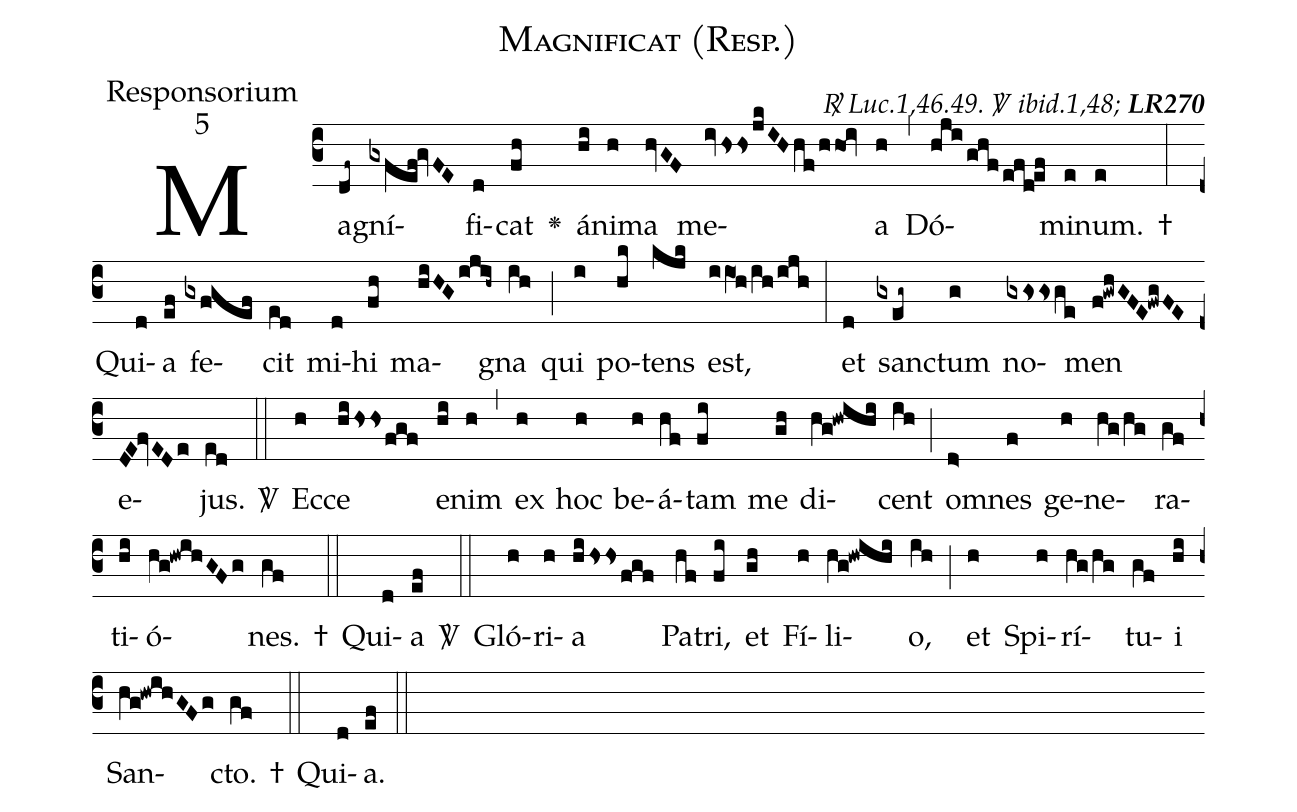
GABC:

name:Magnificat (Resp.);
office-part:Responsorium;
mode:5;
commentary:{\itshape\mdseries \Rbar\  Luc.1,46.49.\ \Vbar\   ibid.1,48;\/} {\bfseries LR270};
%%
(c3)Ma(df~)gní(gxfef!gvFE)fi(d)cat(fh) <v>\greheightstar</v>() á(hi)ni(h)ma(hvGF) me(ivhshs/jkIHhf/hhoi)a(h) (,) Dó(hji/ghf/efd!ef)mi(e)num.(e) †(:) Qui(d)a(ef) fe(gxfgef)cit(ed) mi(d)hi(fh) ma(hiHG/i!j@ih~)gna(ih) (;) qui(i) po(hk)tens(kjk) est,(iiO1h/ih/ijh) (:) et(d) san(gxeg~)ctum(g) no(gxgsgsge)men(f!gwhGFE!fwgFE) e(DE!fvEDe)jus.(ed)
<sp>V/</sp>(::) Ec(h)ce(hi/hshsfgf) e(hi)nim(h) (,) ex(h) hoc(h) be(h)á(hf)tam(fi) me(gh) di(hg!hwihi)cent(ih) (;) om(d>)nes(f) ge(h)ne(hg/hg)ra(gf)ti(hi)ó(hg!hwihGFg)nes.(gf) †(::) Qui(d)a(ef)
<sp>V/</sp>(::)  Gló(h)ri(h)a(hi/hshsfgf) Pa(hf)tri,(fi) et(gh) Fí(h)li(hg!hwihi)o,(ih) (;) et(h) Spi(h)rí(hg/hg)tu(gf)i(hi) San(hg!hwihGFg)cto.(gf) †(::) Qui(d)a.(ef) (::)
